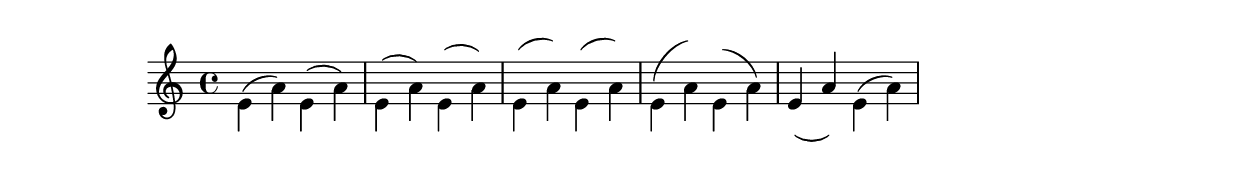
%% DO NOT EDIT this file manually; it is automatically
%% generated from LSR http://lsr.dsi.unimi.it
%% Make any changes in LSR itself, or in Documentation/snippets/new/ ,
%% and then run scripts/auxiliar/makelsr.py
%%
%% This file is in the public domain.
\version "2.14.0"

\header {
  lsrtags = "expressive-marks, tweaks-and-overrides"

%% Translation of GIT committish: 59caa3adce63114ca7972d18f95d4aadc528ec3d
  texidoces = "
Se puede ajustar la posición vertical de una ligadura de
expresión utilizando la propiedad @code{positions} del objeto
@code{Slur}.  La propiedad tiene dos parámetros, refiriéndose el
primero al extremo izquierdo de la ligadura y el segundo al derecho.
Los valores de los parámetros no se utilizan por parte de LilyPond
para producir un desplazamiento exacto de la ligadura: más bien
selecciona la colocación que mejor aspecto tiene, teniendo en cuenta
los valores de los parámetros.  Los valores positivos desplazan la
ligadura hacia arriba, y son adecuados a notas que tienen las plicas
hacia abajo.  Los valores negativos desplazan las ligaduras bajas aún
más hacia abajo.

"
  doctitlees = "Desplazar ligaduras de expresión verticalmente"



  texidoc = "
The vertical position of a slur can be adjusted using the
@code{positions} property of @code{Slur}.  The property has 2
parameters, the first referring to the left end of the slur and the
second to the right.  The values of the parameters are not used by
LilyPond to make an exact movement of the slur - instead it selects
what placement of the slur looks best, taking into account the
parameter values.  Positive values move the slur up, and are
appropriate for notes with stems down.  Negative values move downward
slurs further down.

"
  doctitle = "Moving slur positions vertically"
} % begin verbatim

\relative c' {
  \stemDown
  e4( a)
  \override Slur #'positions = #'(1 . 1)
  e4( a)
  \override Slur #'positions = #'(2 . 2)
  e4( a)
  \override Slur #'positions = #'(3 . 3)
  e4( a)
  \override Slur #'positions = #'(4 . 4)
  e4( a)
  \override Slur #'positions = #'(5 . 5)
  e4( a)
  \override Slur #'positions = #'(0 . 5)
  e4( a)
  \override Slur #'positions = #'(5 . 0)
  e4( a)
  \stemUp
  \override Slur #'positions = #'(-5 . -5)
  e4( a)
  \stemDown
  \revert Slur #'positions
  e4( a)
}

